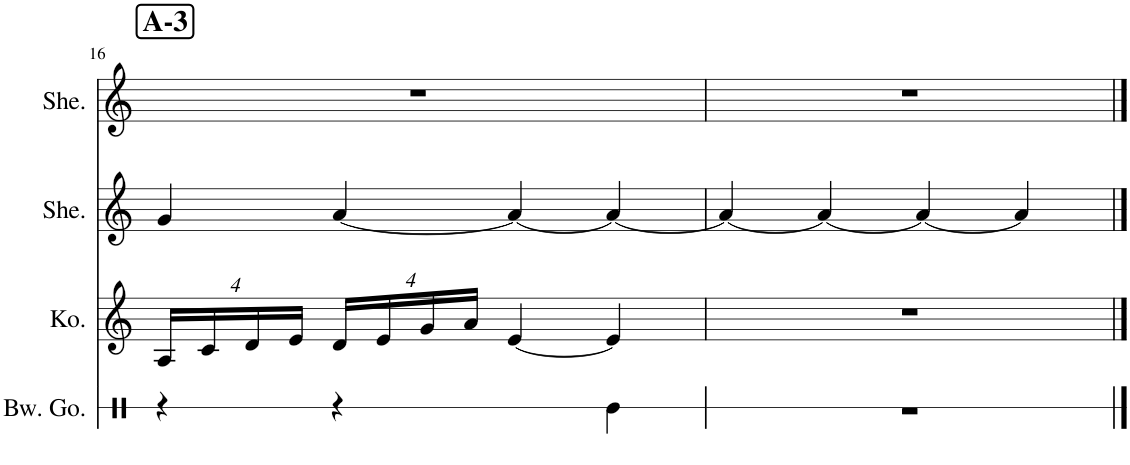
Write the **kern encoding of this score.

**kern	**kern	**kern	**kern
*part4	*part3	*part2	*part1
*staff4	*staff3	*staff2	*staff1
*I"お鈴	*I"琴	*I"笙	*I"笙
!!LO:PB:g=z
*clefX	*clefG2	*clefG2	*clefG2
*k[]	*k[]	*k[]	*k[]
*M4/4	*M4/4	*M4/4	*M4/4
!!LO:REH:place=s1:a:B:cj:fs=14:t=A-3
=16	=16	=16	=16
4r	16A/LL	4g/	1r
.	16c/	.	.
.	16d/	.	.
.	16e/JJ	.	.
4r	16d/LL	[4a/	.
.	16e/	.	.
.	16g/	.	.
.	16a/JJ	.	.
4ryy	[4e/	4a/_	.
4Re\	4e/]	4a/_	.
=17	=17	=17	=17
1r	1r	4a/_	1r
.	.	4a/_	.
.	.	4a/_	.
.	.	4a/]	.
==	==	==	==
*-	*-	*-	*-
